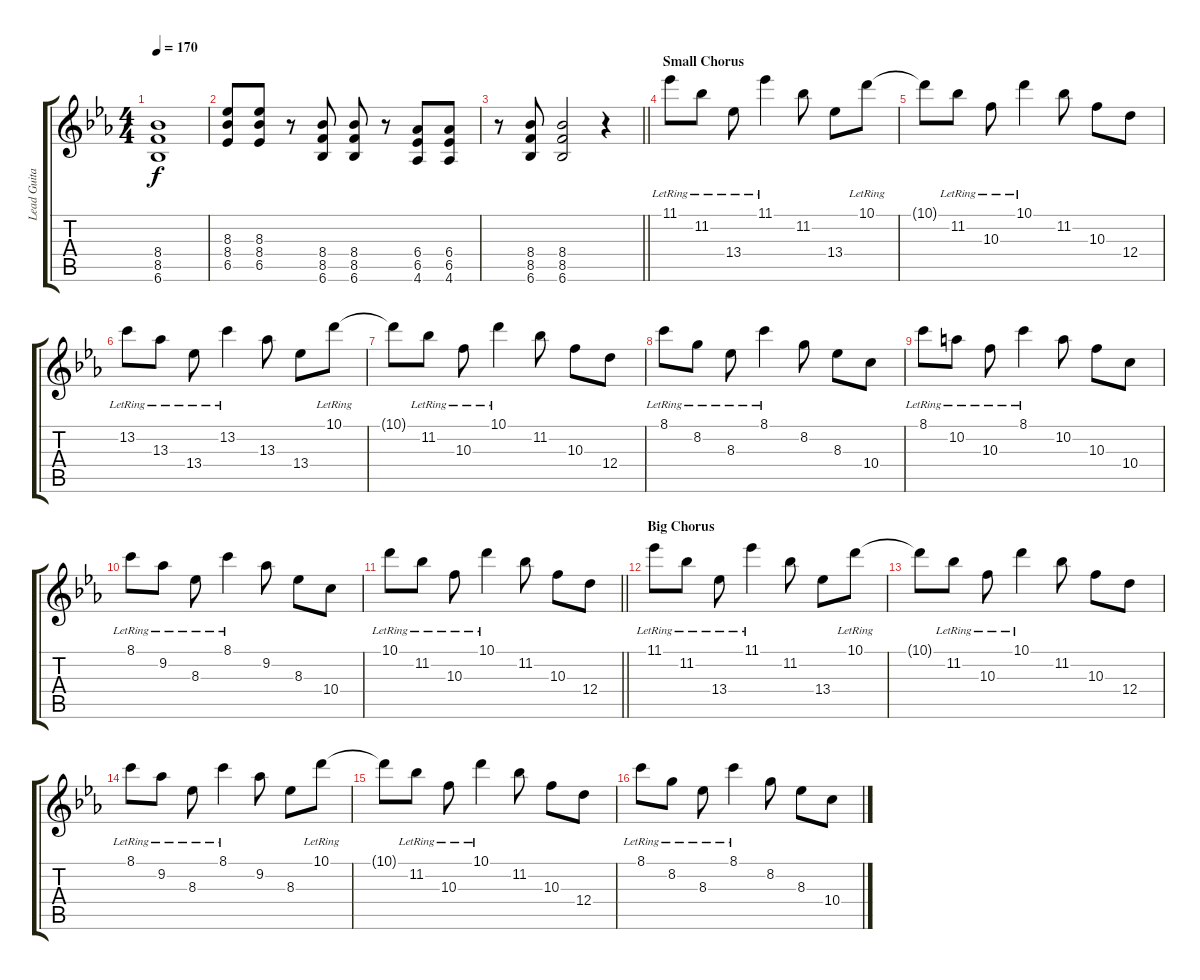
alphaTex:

\track ("Lead Guitar" "Lead Guita") {solo instrument distortionguitar}
\staff {score tabs}
\tuning (E4 B3 G3 D3 A2 E2) {hide}
\ts (4 4)
\tempo 170
\clef g2
\ks eb
(8.4{t} 8.5{t} 6.6{t}).1{dy f} |
(8.3 8.4 6.5).8 (8.3 8.4 6.5).8 r.8 (8.4 8.5 6.6).8 (8.4 8.5 6.6).8 r.8 (6.4 6.5 4.6).8 (6.4 6.5 4.6).8 |
\barLineRight lightlight
r.8 (8.4 8.5 6.6).8 (8.4 8.5 6.6).2 r.4 |
\section ("" "Small Chorus")
11.1{lr}.8 11.2{lr}.8 13.4{lr}.8 11.1{lr}.4 11.2.8 13.4.8 10.1{lr}.8 |
10.1{t}.8 11.2{lr}.8 10.3{lr}.8 10.1{lr}.4 11.2.8 10.3.8 12.4.8 |
13.2{lr}.8 13.3{lr}.8 13.4{lr}.8 13.2{lr}.4 13.3.8 13.4.8 10.1{lr}.8 |
10.1{t}.8 11.2{lr}.8 10.3{lr}.8 10.1{lr}.4 11.2.8 10.3.8 12.4.8 |
8.1{lr}.8 8.2{lr}.8 8.3{lr}.8 8.1{lr}.4 8.2.8 8.3.8 10.4.8 |
8.1{lr}.8 10.2{lr}.8 10.3{lr}.8 8.1{lr}.4 10.2.8 10.3.8 10.4.8 |
8.1{lr}.8 9.2{lr}.8 8.3{lr}.8 8.1{lr}.4 9.2.8 8.3.8 10.4.8 |
\barLineRight lightlight
10.1{lr}.8 11.2{lr}.8 10.3{lr}.8 10.1{lr}.4 11.2.8 10.3.8 12.4.8 |
\section ("" "Big Chorus")
11.1{lr}.8 11.2{lr}.8 13.4{lr}.8 11.1{lr}.4 11.2.8 13.4.8 10.1{lr}.8 |
10.1{t}.8 11.2{lr}.8 10.3{lr}.8 10.1{lr}.4 11.2.8 10.3.8 12.4.8 |
8.1{lr}.8 9.2{lr}.8 8.3{lr}.8 8.1{lr}.4 9.2.8 8.3.8 10.1{lr}.8 |
10.1{t}.8 11.2{lr}.8 10.3{lr}.8 10.1{lr}.4 11.2.8 10.3.8 12.4.8 |
8.1{lr}.8 8.2{lr}.8 8.3{lr}.8 8.1{lr}.4 8.2.8 8.3.8 10.4.8
